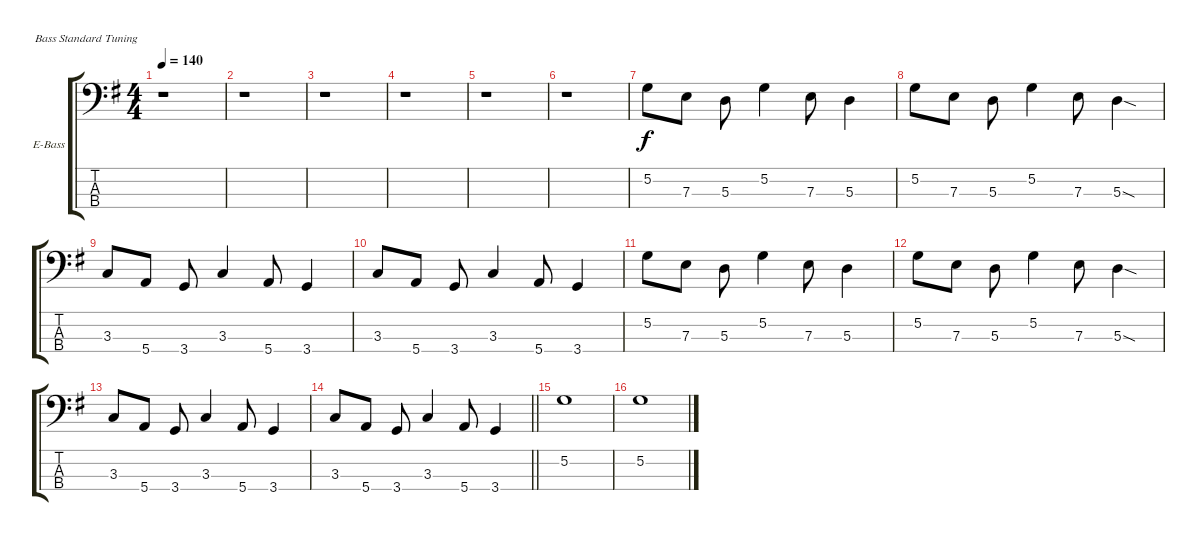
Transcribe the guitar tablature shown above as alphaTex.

\bracketExtendMode groupsimilarinstruments
\firstSystemTrackNameOrientation horizontal
\otherSystemsTrackNameOrientation horizontal
\track ("Nikolai Fraiture" "E-Bass") {instrument electricbasspick}
\staff {score tabs}
\tuning (G2 D2 A1 E1)
\ts (4 4)
\tempo 140
\clef f4
\ks g
r.1{dy f} |
r.1 |
r.1 |
r.1 |
r.1 |
r.1 |
5.2.8 7.3.8 5.3.8 5.2.4 7.3.8 5.3.4 |
5.2.8 7.3.8 5.3.8 5.2.4 7.3.8 5.3{sod}.4 |
3.3.8 5.4.8 3.4.8 3.3.4 5.4.8 3.4.4 |
3.3.8 5.4.8 3.4.8 3.3.4 5.4.8 3.4.4 |
5.2.8 7.3.8 5.3.8 5.2.4 7.3.8 5.3.4 |
5.2.8 7.3.8 5.3.8 5.2.4 7.3.8 5.3{sod}.4 |
3.3.8 5.4.8 3.4.8 3.3.4 5.4.8 3.4.4 |
\barLineRight lightlight
3.3.8 5.4.8 3.4.8 3.3.4 5.4.8 3.4.4 |
5.2.1 |
5.2.1
